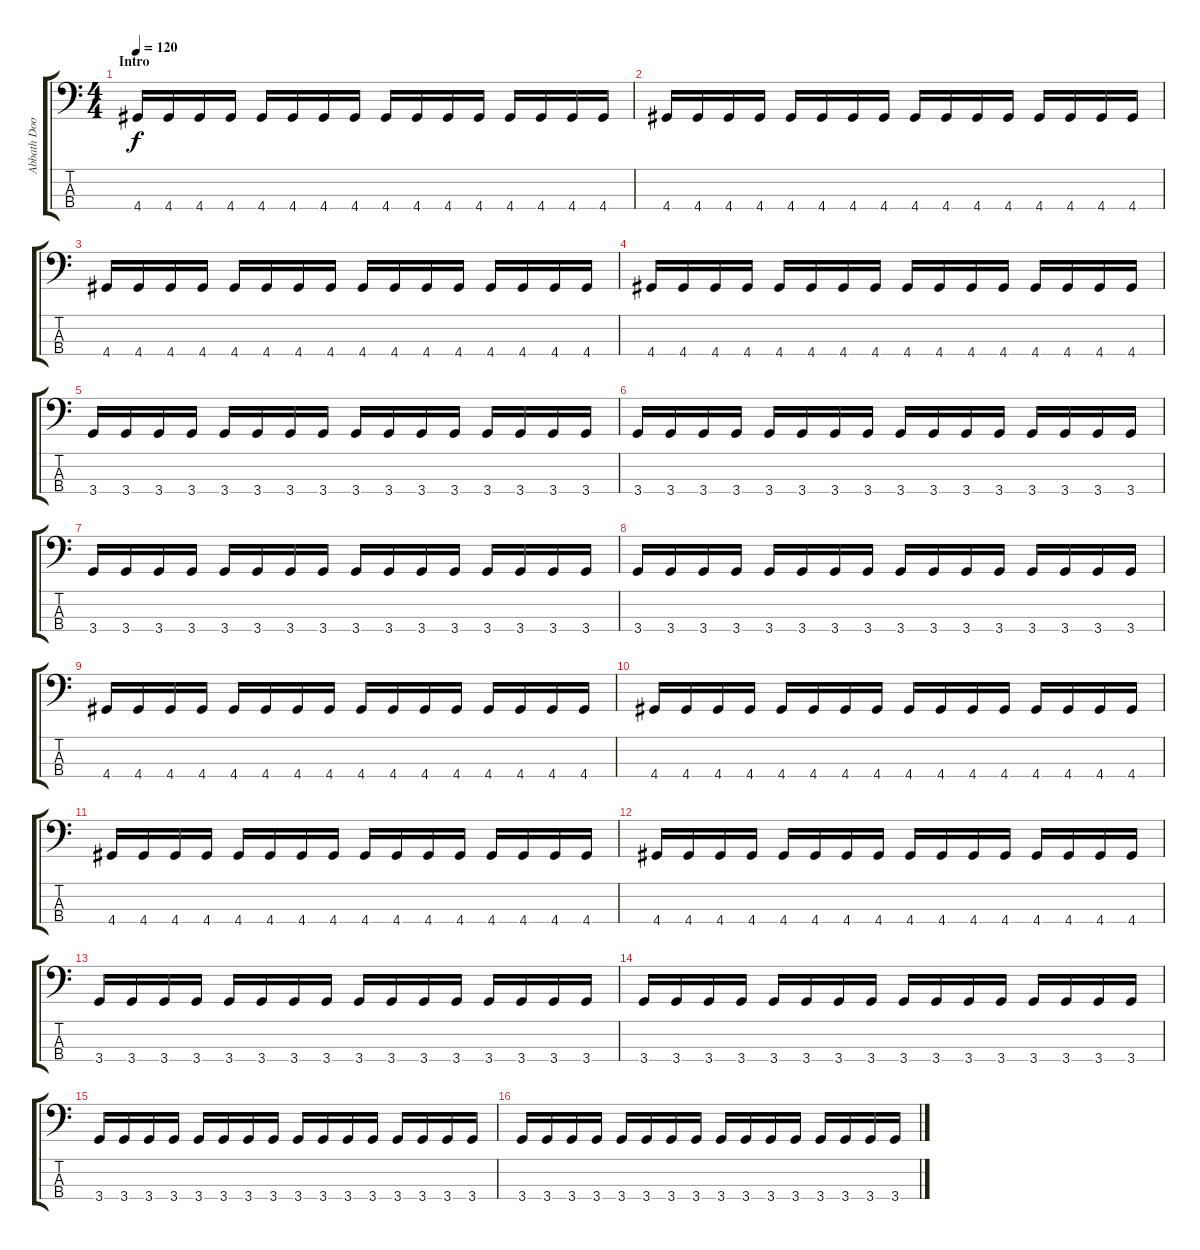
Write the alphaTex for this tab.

\track ("Abbath Doom Occulta" "Abbath Doo") {instrument electricbasspick}
\staff {score tabs}
\tuning (G2 D2 A1 E1) {hide}
\ts (4 4)
\section ("" "Intro")
\tempo 120
\tempo 152
\tempo 120
\clef f4
\ks c
4.4.16{dy f instrument electricbasspick} 4.4.16 4.4.16 4.4.16 4.4.16 4.4.16 4.4.16 4.4.16 4.4.16 4.4.16 4.4.16 4.4.16 4.4.16 4.4.16 4.4.16 4.4.16 |
4.4.16 4.4.16 4.4.16 4.4.16 4.4.16 4.4.16 4.4.16 4.4.16 4.4.16 4.4.16 4.4.16 4.4.16 4.4.16 4.4.16 4.4.16 4.4.16 |
4.4.16 4.4.16 4.4.16 4.4.16 4.4.16 4.4.16 4.4.16 4.4.16 4.4.16 4.4.16 4.4.16 4.4.16 4.4.16 4.4.16 4.4.16 4.4.16 |
4.4.16 4.4.16 4.4.16 4.4.16 4.4.16 4.4.16 4.4.16 4.4.16 4.4.16 4.4.16 4.4.16 4.4.16 4.4.16 4.4.16 4.4.16 4.4.16 |
3.4.16 3.4.16 3.4.16 3.4.16 3.4.16 3.4.16 3.4.16 3.4.16 3.4.16 3.4.16 3.4.16 3.4.16 3.4.16 3.4.16 3.4.16 3.4.16 |
3.4.16 3.4.16 3.4.16 3.4.16 3.4.16 3.4.16 3.4.16 3.4.16 3.4.16 3.4.16 3.4.16 3.4.16 3.4.16 3.4.16 3.4.16 3.4.16 |
3.4.16 3.4.16 3.4.16 3.4.16 3.4.16 3.4.16 3.4.16 3.4.16 3.4.16 3.4.16 3.4.16 3.4.16 3.4.16 3.4.16 3.4.16 3.4.16 |
3.4.16 3.4.16 3.4.16 3.4.16 3.4.16 3.4.16 3.4.16 3.4.16 3.4.16 3.4.16 3.4.16 3.4.16 3.4.16 3.4.16 3.4.16 3.4.16 |
4.4.16 4.4.16 4.4.16 4.4.16 4.4.16 4.4.16 4.4.16 4.4.16 4.4.16 4.4.16 4.4.16 4.4.16 4.4.16 4.4.16 4.4.16 4.4.16 |
4.4.16 4.4.16 4.4.16 4.4.16 4.4.16 4.4.16 4.4.16 4.4.16 4.4.16 4.4.16 4.4.16 4.4.16 4.4.16 4.4.16 4.4.16 4.4.16 |
4.4.16 4.4.16 4.4.16 4.4.16 4.4.16 4.4.16 4.4.16 4.4.16 4.4.16 4.4.16 4.4.16 4.4.16 4.4.16 4.4.16 4.4.16 4.4.16 |
4.4.16 4.4.16 4.4.16 4.4.16 4.4.16 4.4.16 4.4.16 4.4.16 4.4.16 4.4.16 4.4.16 4.4.16 4.4.16 4.4.16 4.4.16 4.4.16 |
3.4.16 3.4.16 3.4.16 3.4.16 3.4.16 3.4.16 3.4.16 3.4.16 3.4.16 3.4.16 3.4.16 3.4.16 3.4.16 3.4.16 3.4.16 3.4.16 |
3.4.16 3.4.16 3.4.16 3.4.16 3.4.16 3.4.16 3.4.16 3.4.16 3.4.16 3.4.16 3.4.16 3.4.16 3.4.16 3.4.16 3.4.16 3.4.16 |
3.4.16 3.4.16 3.4.16 3.4.16 3.4.16 3.4.16 3.4.16 3.4.16 3.4.16 3.4.16 3.4.16 3.4.16 3.4.16 3.4.16 3.4.16 3.4.16 |
3.4.16 3.4.16 3.4.16 3.4.16 3.4.16 3.4.16 3.4.16 3.4.16 3.4.16 3.4.16 3.4.16 3.4.16 3.4.16 3.4.16 3.4.16 3.4.16
